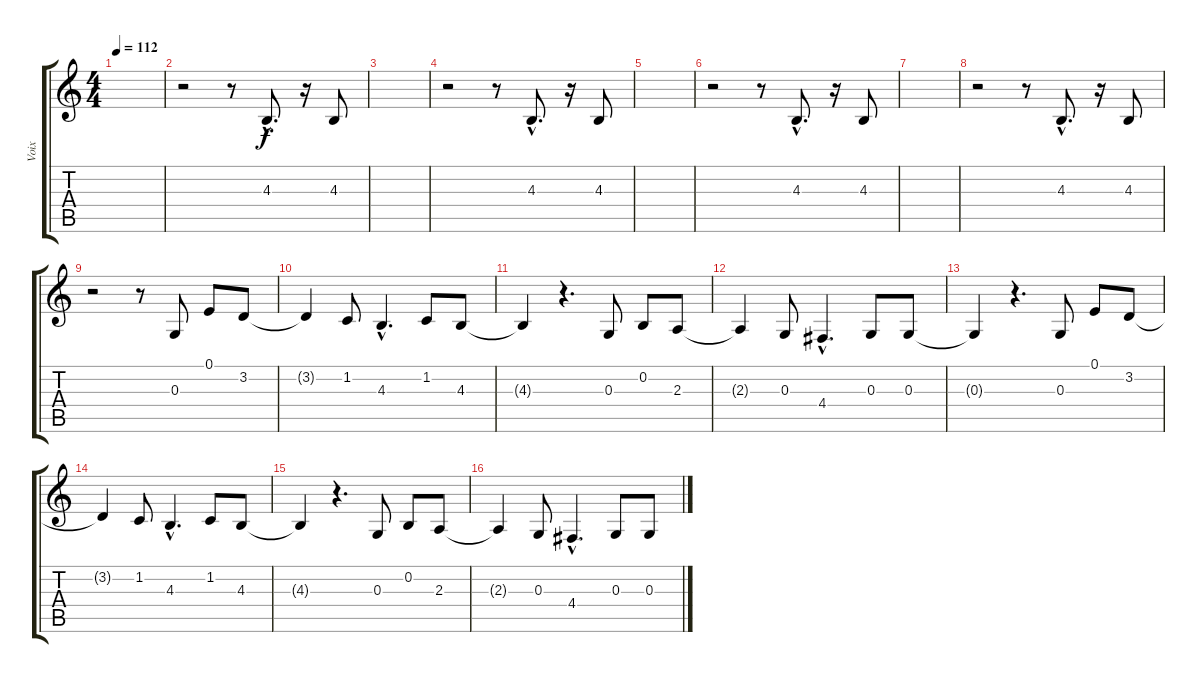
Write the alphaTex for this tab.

\track ("Voix" "Voix") {instrument lead6voice}
\staff {score tabs}
\tuning (E4 B3 G3 D3 A2 E2) {hide}
\ts (4 4)
\tempo 112
\clef g2
\ks c
|
r.2 r.8 4.3{hac}.8{d} r.16 4.3.8 |
|
r.2 r.8 4.3{hac}.8{d} r.16 4.3.8 |
|
r.2 r.8 4.3{hac}.8{d} r.16 4.3.8 |
|
r.2 r.8 4.3{hac}.8{d} r.16 4.3.8 |
r.2 r.8 0.3.8 0.1.8 3.2.8 |
3.2{t}.4 1.2.8 4.3{hac}.4{d} 1.2.8 4.3.8 |
4.3{t}.4 r.4{d} 0.3.8 0.2.8 2.3.8 |
2.3{t}.4 0.3.8 4.4{hac}.4{d} 0.3.8 0.3.8 |
0.3{t}.4 r.4{d} 0.3.8 0.1.8 3.2.8 |
3.2{t}.4 1.2.8 4.3{hac}.4{d} 1.2.8 4.3.8 |
4.3{t}.4 r.4{d} 0.3.8 0.2.8 2.3.8 |
2.3{t}.4 0.3.8 4.4{hac}.4{d} 0.3.8 0.3.8
